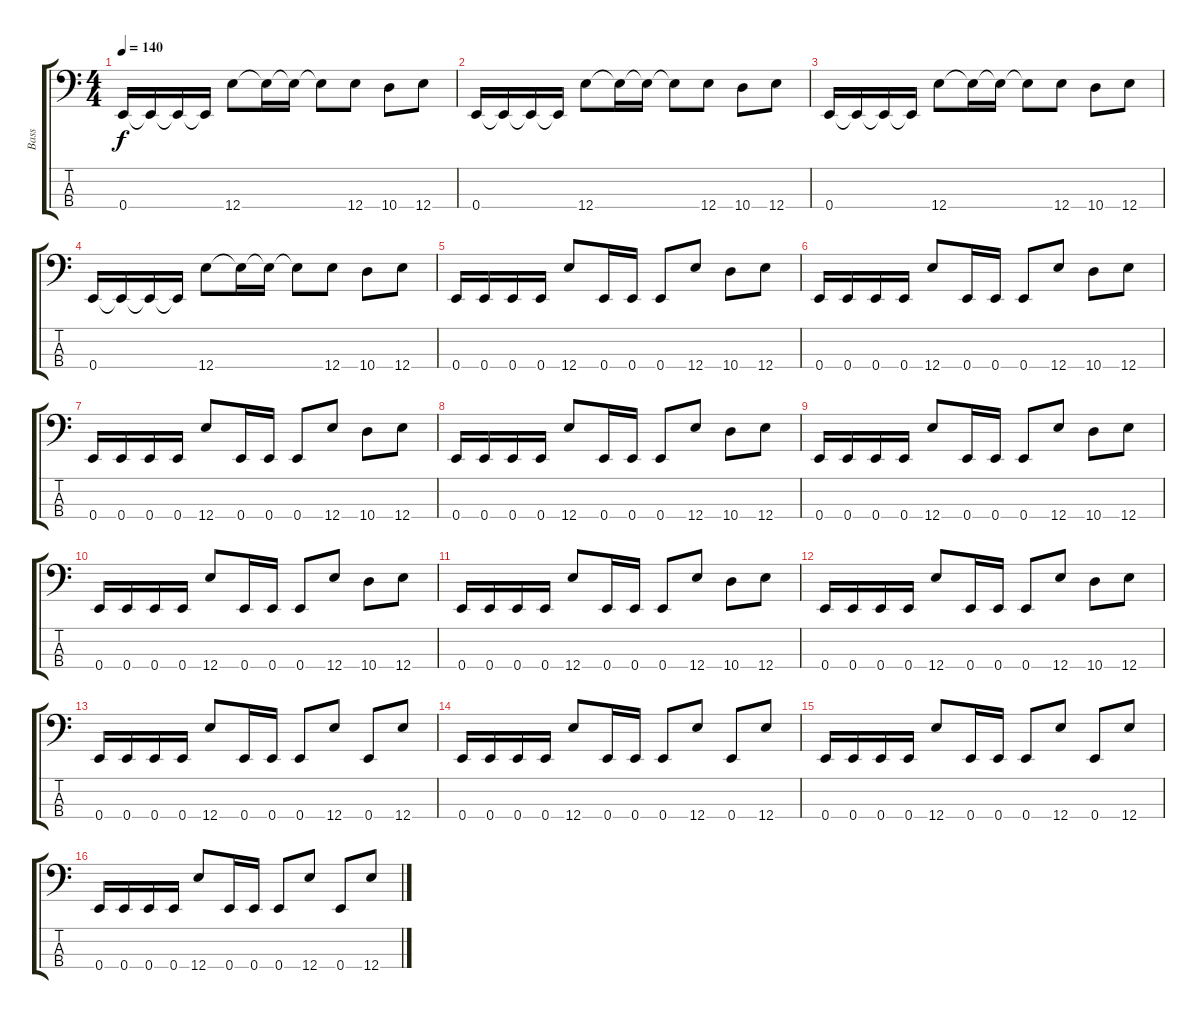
\track ("Bass" "Bass") {instrument electricbassfinger}
\staff {score tabs}
\tuning (G2 D2 A1 E1) {hide}
\ts (4 4)
\tempo 140
\clef f4
\ks c
0.4.16{dy f} 0.4{t}.16 0.4{t}.16 0.4{t}.16 12.4.8 12.4{t}.16 12.4{t}.16 12.4{t}.8 12.4.8 10.4.8 12.4.8 |
0.4.16 0.4{t}.16 0.4{t}.16 0.4{t}.16 12.4.8 12.4{t}.16 12.4{t}.16 12.4{t}.8 12.4.8 10.4.8 12.4.8 |
0.4.16 0.4{t}.16 0.4{t}.16 0.4{t}.16 12.4.8 12.4{t}.16 12.4{t}.16 12.4{t}.8 12.4.8 10.4.8 12.4.8 |
0.4.16 0.4{t}.16 0.4{t}.16 0.4{t}.16 12.4.8 12.4{t}.16 12.4{t}.16 12.4{t}.8 12.4.8 10.4.8 12.4.8 |
0.4.16 0.4.16 0.4.16 0.4.16 12.4.8 0.4.16 0.4.16 0.4.8 12.4.8 10.4.8 12.4.8 |
0.4.16 0.4.16 0.4.16 0.4.16 12.4.8 0.4.16 0.4.16 0.4.8 12.4.8 10.4.8 12.4.8 |
0.4.16 0.4.16 0.4.16 0.4.16 12.4.8 0.4.16 0.4.16 0.4.8 12.4.8 10.4.8 12.4.8 |
0.4.16 0.4.16 0.4.16 0.4.16 12.4.8 0.4.16 0.4.16 0.4.8 12.4.8 10.4.8 12.4.8 |
0.4.16 0.4.16 0.4.16 0.4.16 12.4.8 0.4.16 0.4.16 0.4.8 12.4.8 10.4.8 12.4.8 |
0.4.16 0.4.16 0.4.16 0.4.16 12.4.8 0.4.16 0.4.16 0.4.8 12.4.8 10.4.8 12.4.8 |
0.4.16 0.4.16 0.4.16 0.4.16 12.4.8 0.4.16 0.4.16 0.4.8 12.4.8 10.4.8 12.4.8 |
0.4.16 0.4.16 0.4.16 0.4.16 12.4.8 0.4.16 0.4.16 0.4.8 12.4.8 10.4.8 12.4.8 |
0.4.16 0.4.16 0.4.16 0.4.16 12.4.8 0.4.16 0.4.16 0.4.8 12.4.8 0.4.8 12.4.8 |
0.4.16 0.4.16 0.4.16 0.4.16 12.4.8 0.4.16 0.4.16 0.4.8 12.4.8 0.4.8 12.4.8 |
0.4.16 0.4.16 0.4.16 0.4.16 12.4.8 0.4.16 0.4.16 0.4.8 12.4.8 0.4.8 12.4.8 |
0.4.16 0.4.16 0.4.16 0.4.16 12.4.8 0.4.16 0.4.16 0.4.8 12.4.8 0.4.8 12.4.8
